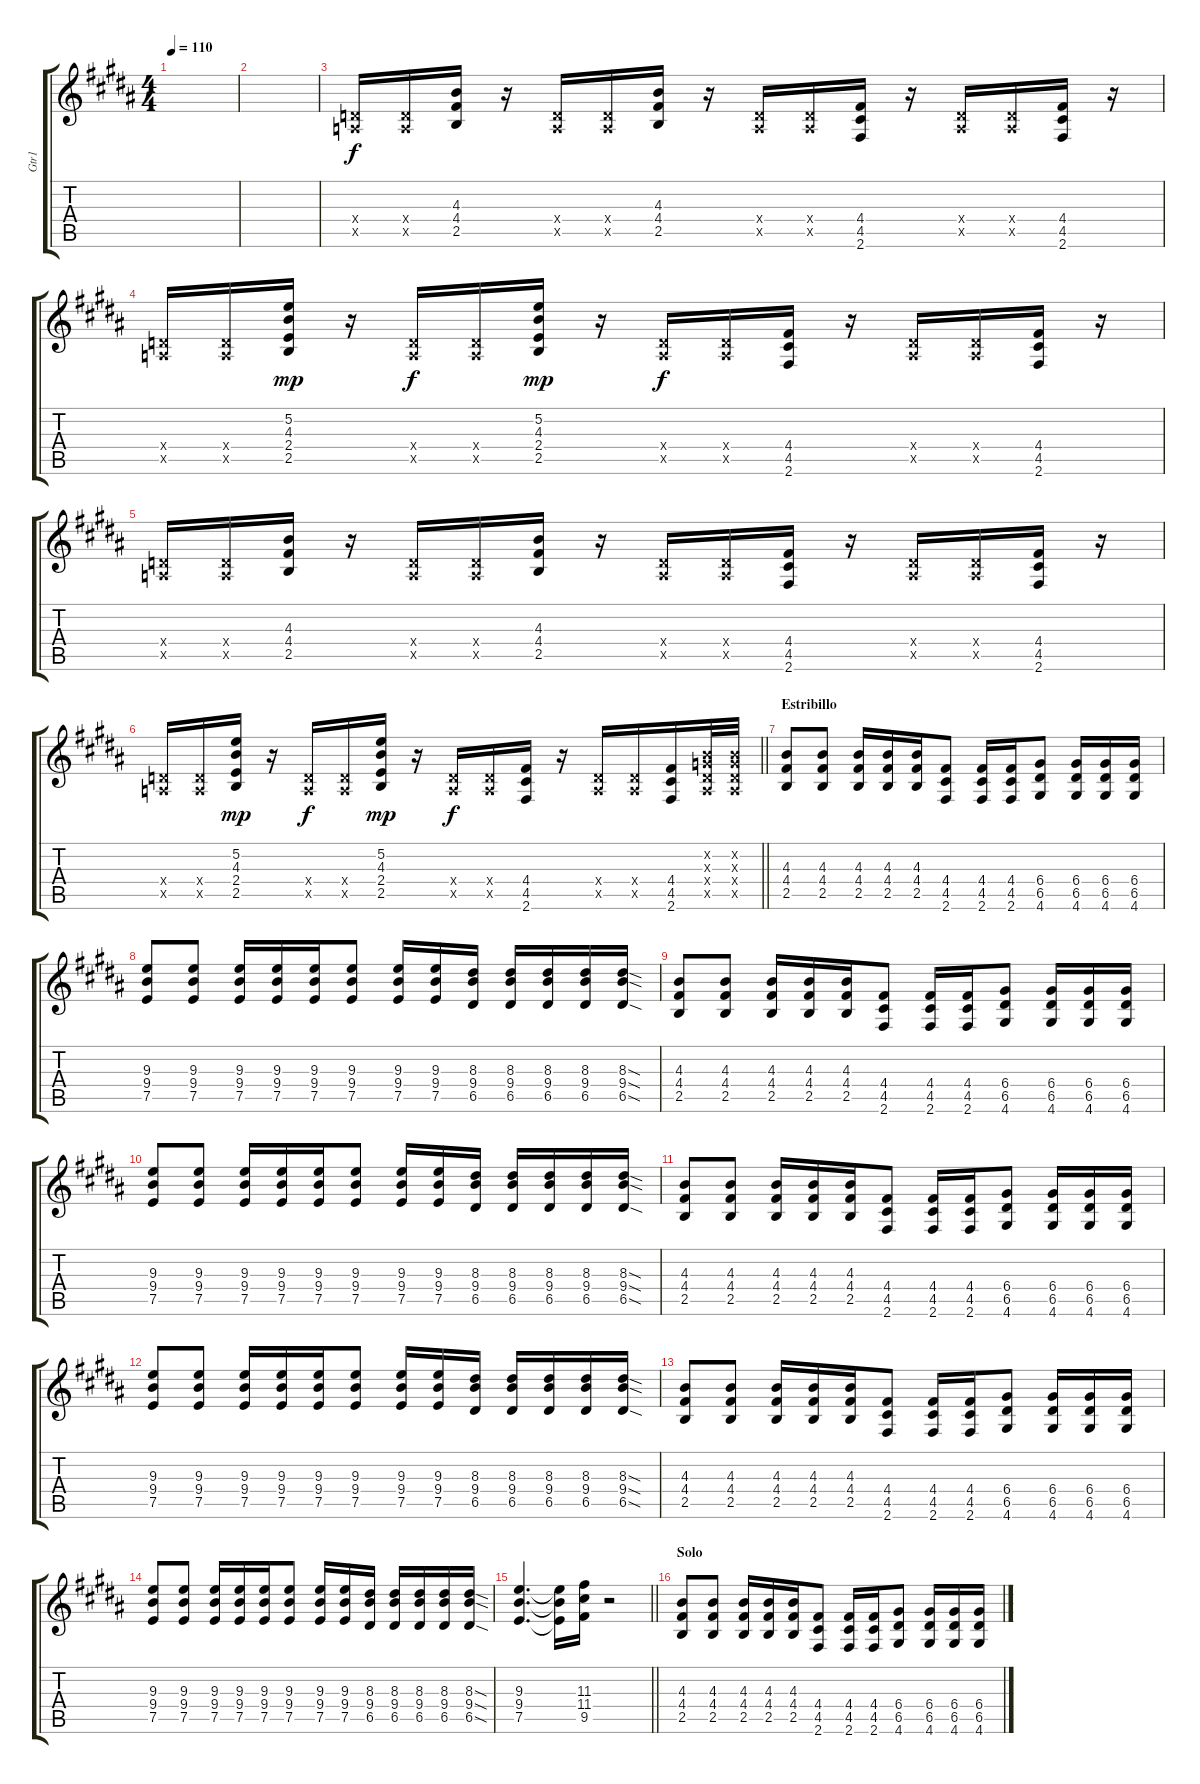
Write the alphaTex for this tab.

\track ("Gtr1" "Gtr1") {instrument distortionguitar}
\staff {score tabs}
\tuning (E4 B3 G3 D3 A2 E2) {hide}
\ts (4 4)
\tempo 110
\clef g2
\ks b
|
|
(0.4{x} 0.5{x}).16 (0.4{x} 0.5{x}).16 (4.3 4.4 2.5).16 r.16 (0.4{x} 0.5{x}).16 (0.4{x} 0.5{x}).16 (4.3 4.4 2.5).16 r.16 (0.4{x} 0.5{x}).16 (0.4{x} 0.5{x}).16 (4.4 4.5 2.6).16 r.16 (0.4{x} 0.5{x}).16 (0.4{x} 0.5{x}).16 (4.4 4.5 2.6).16 r.16 |
(0.4{x} 0.5{x}).16 (0.4{x} 0.5{x}).16 (5.2 4.3 2.4 2.5).16{dy mp} r.16 (0.4{x} 0.5{x}).16{dy f} (0.4{x} 0.5{x}).16 (5.2 4.3 2.4 2.5).16{dy mp} r.16 (0.4{x} 0.5{x}).16{dy f} (0.4{x} 0.5{x}).16 (4.4 4.5 2.6).16 r.16 (0.4{x} 0.5{x}).16 (0.4{x} 0.5{x}).16 (4.4 4.5 2.6).16 r.16 |
(0.4{x} 0.5{x}).16 (0.4{x} 0.5{x}).16 (4.3 4.4 2.5).16 r.16 (0.4{x} 0.5{x}).16 (0.4{x} 0.5{x}).16 (4.3 4.4 2.5).16 r.16 (0.4{x} 0.5{x}).16 (0.4{x} 0.5{x}).16 (4.4 4.5 2.6).16 r.16 (0.4{x} 0.5{x}).16 (0.4{x} 0.5{x}).16 (4.4 4.5 2.6).16 r.16 |
\barLineRight lightlight
(0.4{x} 0.5{x}).16 (0.4{x} 0.5{x}).16 (5.2 4.3 2.4 2.5).16{dy mp} r.16 (0.4{x} 0.5{x}).16{dy f} (0.4{x} 0.5{x}).16 (5.2 4.3 2.4 2.5).16{dy mp} r.16 (0.4{x} 0.5{x}).16{dy f} (0.4{x} 0.5{x}).16 (4.4 4.5 2.6).16 r.16 (0.4{x} 0.5{x}).16 (0.4{x} 0.5{x}).16 (4.4 4.5 2.6).16 (0.2{x} 0.3{x} 0.4{x} 0.5{x}).32 (0.2{x} 0.3{x} 0.4{x} 0.5{x}).32 |
\section ("" "Estribillo")
(4.3 4.4 2.5).8 (4.3 4.4 2.5).8 (4.3 4.4 2.5).16 (4.3 4.4 2.5).16 (4.3 4.4 2.5).16 (4.4 4.5 2.6).8 (4.4 4.5 2.6).16 (4.4 4.5 2.6).16 (6.4 6.5 4.6).8 (6.4 6.5 4.6).16 (6.4 6.5 4.6).16 (6.4 6.5 4.6).16 |
(9.3 9.4 7.5).8 (9.3 9.4 7.5).8 (9.3 9.4 7.5).16 (9.3 9.4 7.5).16 (9.3 9.4 7.5).16 (9.3 9.4 7.5).8 (9.3 9.4 7.5).16 (9.3 9.4 7.5).16 (8.3 9.4 6.5).16 (8.3 9.4 6.5).16 (8.3 9.4 6.5).16 (8.3 9.4 6.5).16 (8.3{sod} 9.4{sod} 6.5{sod}).16 |
(4.3 4.4 2.5).8 (4.3 4.4 2.5).8 (4.3 4.4 2.5).16 (4.3 4.4 2.5).16 (4.3 4.4 2.5).16 (4.4 4.5 2.6).8 (4.4 4.5 2.6).16 (4.4 4.5 2.6).16 (6.4 6.5 4.6).8 (6.4 6.5 4.6).16 (6.4 6.5 4.6).16 (6.4 6.5 4.6).16 |
(9.3 9.4 7.5).8 (9.3 9.4 7.5).8 (9.3 9.4 7.5).16 (9.3 9.4 7.5).16 (9.3 9.4 7.5).16 (9.3 9.4 7.5).8 (9.3 9.4 7.5).16 (9.3 9.4 7.5).16 (8.3 9.4 6.5).16 (8.3 9.4 6.5).16 (8.3 9.4 6.5).16 (8.3 9.4 6.5).16 (8.3{sod} 9.4{sod} 6.5{sod}).16 |
(4.3 4.4 2.5).8 (4.3 4.4 2.5).8 (4.3 4.4 2.5).16 (4.3 4.4 2.5).16 (4.3 4.4 2.5).16 (4.4 4.5 2.6).8 (4.4 4.5 2.6).16 (4.4 4.5 2.6).16 (6.4 6.5 4.6).8 (6.4 6.5 4.6).16 (6.4 6.5 4.6).16 (6.4 6.5 4.6).16 |
(9.3 9.4 7.5).8 (9.3 9.4 7.5).8 (9.3 9.4 7.5).16 (9.3 9.4 7.5).16 (9.3 9.4 7.5).16 (9.3 9.4 7.5).8 (9.3 9.4 7.5).16 (9.3 9.4 7.5).16 (8.3 9.4 6.5).16 (8.3 9.4 6.5).16 (8.3 9.4 6.5).16 (8.3 9.4 6.5).16 (8.3{sod} 9.4{sod} 6.5{sod}).16 |
(4.3 4.4 2.5).8 (4.3 4.4 2.5).8 (4.3 4.4 2.5).16 (4.3 4.4 2.5).16 (4.3 4.4 2.5).16 (4.4 4.5 2.6).8 (4.4 4.5 2.6).16 (4.4 4.5 2.6).16 (6.4 6.5 4.6).8 (6.4 6.5 4.6).16 (6.4 6.5 4.6).16 (6.4 6.5 4.6).16 |
(9.3 9.4 7.5).8 (9.3 9.4 7.5).8 (9.3 9.4 7.5).16 (9.3 9.4 7.5).16 (9.3 9.4 7.5).16 (9.3 9.4 7.5).8 (9.3 9.4 7.5).16 (9.3 9.4 7.5).16 (8.3 9.4 6.5).16 (8.3 9.4 6.5).16 (8.3 9.4 6.5).16 (8.3 9.4 6.5).16 (8.3{sod} 9.4{sod} 6.5{sod}).16 |
\barLineRight lightlight
(9.3 9.4 7.5).4{d} (9.3{t} 9.4{t} 7.5{t}).16 (11.3 11.4 9.5).16 r.2 |
\section ("" "Solo")
(4.3 4.4 2.5).8 (4.3 4.4 2.5).8 (4.3 4.4 2.5).16 (4.3 4.4 2.5).16 (4.3 4.4 2.5).16 (4.4 4.5 2.6).8 (4.4 4.5 2.6).16 (4.4 4.5 2.6).16 (6.4 6.5 4.6).8 (6.4 6.5 4.6).16 (6.4 6.5 4.6).16 (6.4 6.5 4.6).16
